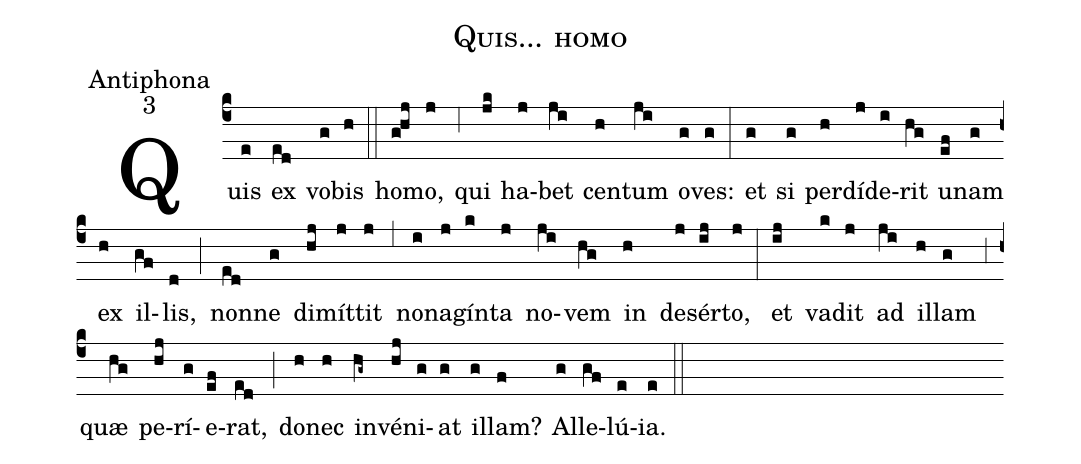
name:Quis... homo;
office-part:Antiphona;
mode:3;
%%
(c4) Quis(e) ex(ed) vo(g)bis(h) (::)
ho(g!hj)mo,(j) (,6) qui(jk) ha(j)bet(ji) cen(h)tum(ji) o(g)ves:(g) (:)
et(g) si(g) per(h)dí(j)de(i)rit(hg) u(ef)nam(g) ex(h) il(gf)lis,(d) (;) non(ed)ne(g) di(hj)mít(j)tit(j) (,5) no(i)na(j)gín(k)ta(j) no(ji)vem(hg) in(h) de(j)sér(ij)to,(j) (:)
et(ij) va(k)dit(j) ad(ji) il(h)lam(g) (,3) quæ(hg) pe(hj)rí(g)e(ef)rat,(ed) (;) do(h)nec(h) in(hg~)vé(hj)ni(g)at(g) il(g)lam?(f) Al(g)le(gf)lú(e)ia.(e) (::)
